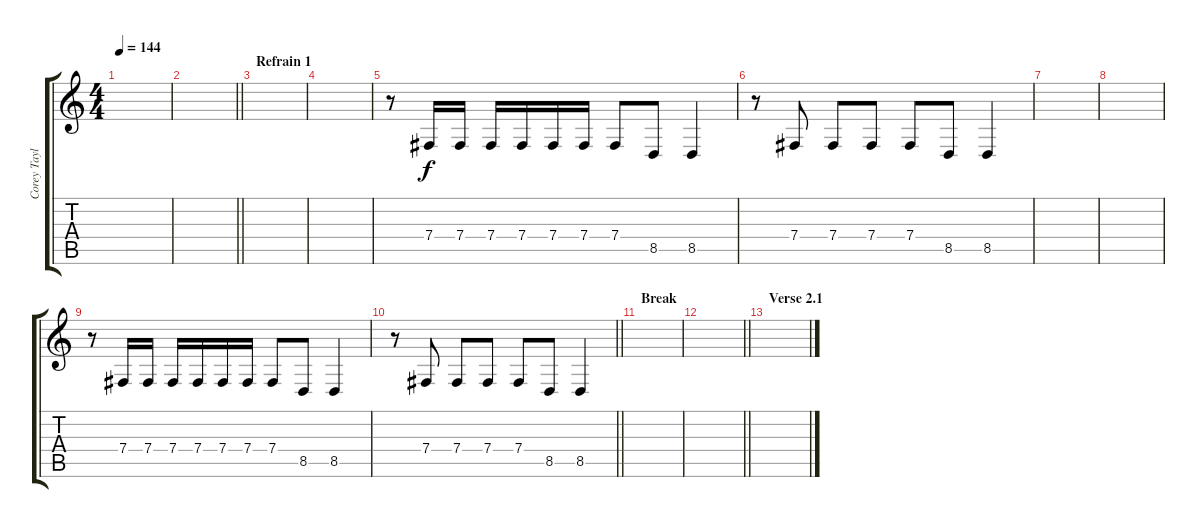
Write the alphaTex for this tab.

\track ("Corey Taylor" "Corey Tayl") {instrument lead2sawtooth}
\staff {score tabs}
\tuning (Db4 Ab3 E3 B2 Gb2 B1) {hide}
\ts (4 4)
\tempo 144
\clef g2
\ks c
|
\barLineRight lightlight
|
\section ("" "Refrain 1")
|
|
r.8 7.4.16 7.4.16 7.4.16 7.4.16 7.4.16 7.4.16 7.4.8 8.5.8 8.5.4 |
r.8 7.4.8 7.4.8 7.4.8 7.4.8 8.5.8 8.5.4 |
|
|
r.8 7.4.16 7.4.16 7.4.16 7.4.16 7.4.16 7.4.16 7.4.8 8.5.8 8.5.4 |
\barLineRight lightlight
r.8 7.4.8 7.4.8 7.4.8 7.4.8 8.5.8 8.5.4 |
\section ("" "Break")
|
\barLineRight lightlight
|
\section ("" "Verse 2.1")
